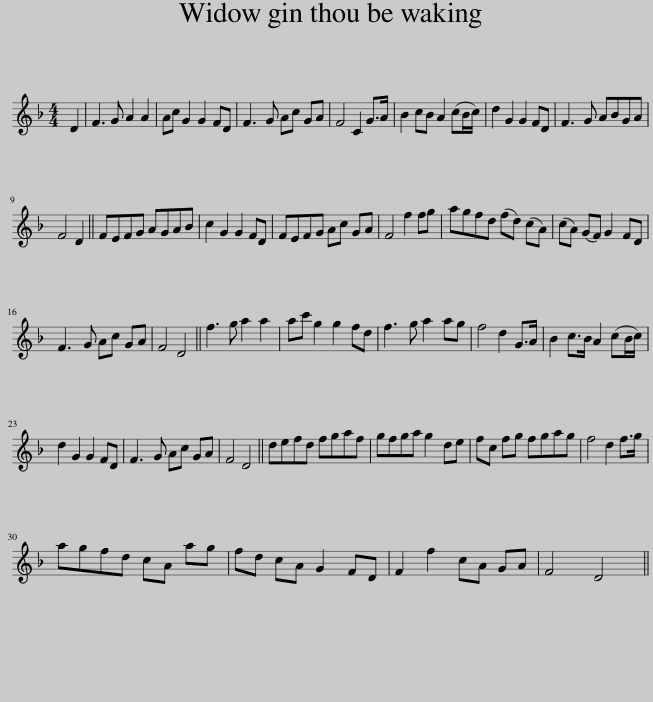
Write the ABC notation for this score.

X:1
L:1/8
M:4/4
I:linebreak $
K:Dmin
V:1 treble
V:1
 D2 | F3 G A2 A2 | Ac G2 G2 FD | F3 G Ac GA | F4 C2 G>A | %5
 B2 cB A2 (cB/c/) | d2 G2 G2 FD | F3 G ABGA |$ F4 D2 || FEFG AGAB | %10
 c2 G2 G2 FD | FEFG Ac GA | F4 f2 fg | agfd (fd) (cA) | (cA) (GF) G2 FD |$ %15
 F3 G Ac GA | F4 D4 || f3 g a2 a2 | ac' g2 g2 fd | f3 g a2 ag | %20
 f4 d2 G>A | B2 c>B A2 (cB/c/) |$ d2 G2 G2 FD | F3 G Ac GA | F4 D4 || %25
 defd fgaf | gfga g2 de | fc fg fgag | f4 d2 f>g |$ agfd cA ag | %30
 fd cA G2 FD | F2 f2 cA GA | F4 D4 || %33
